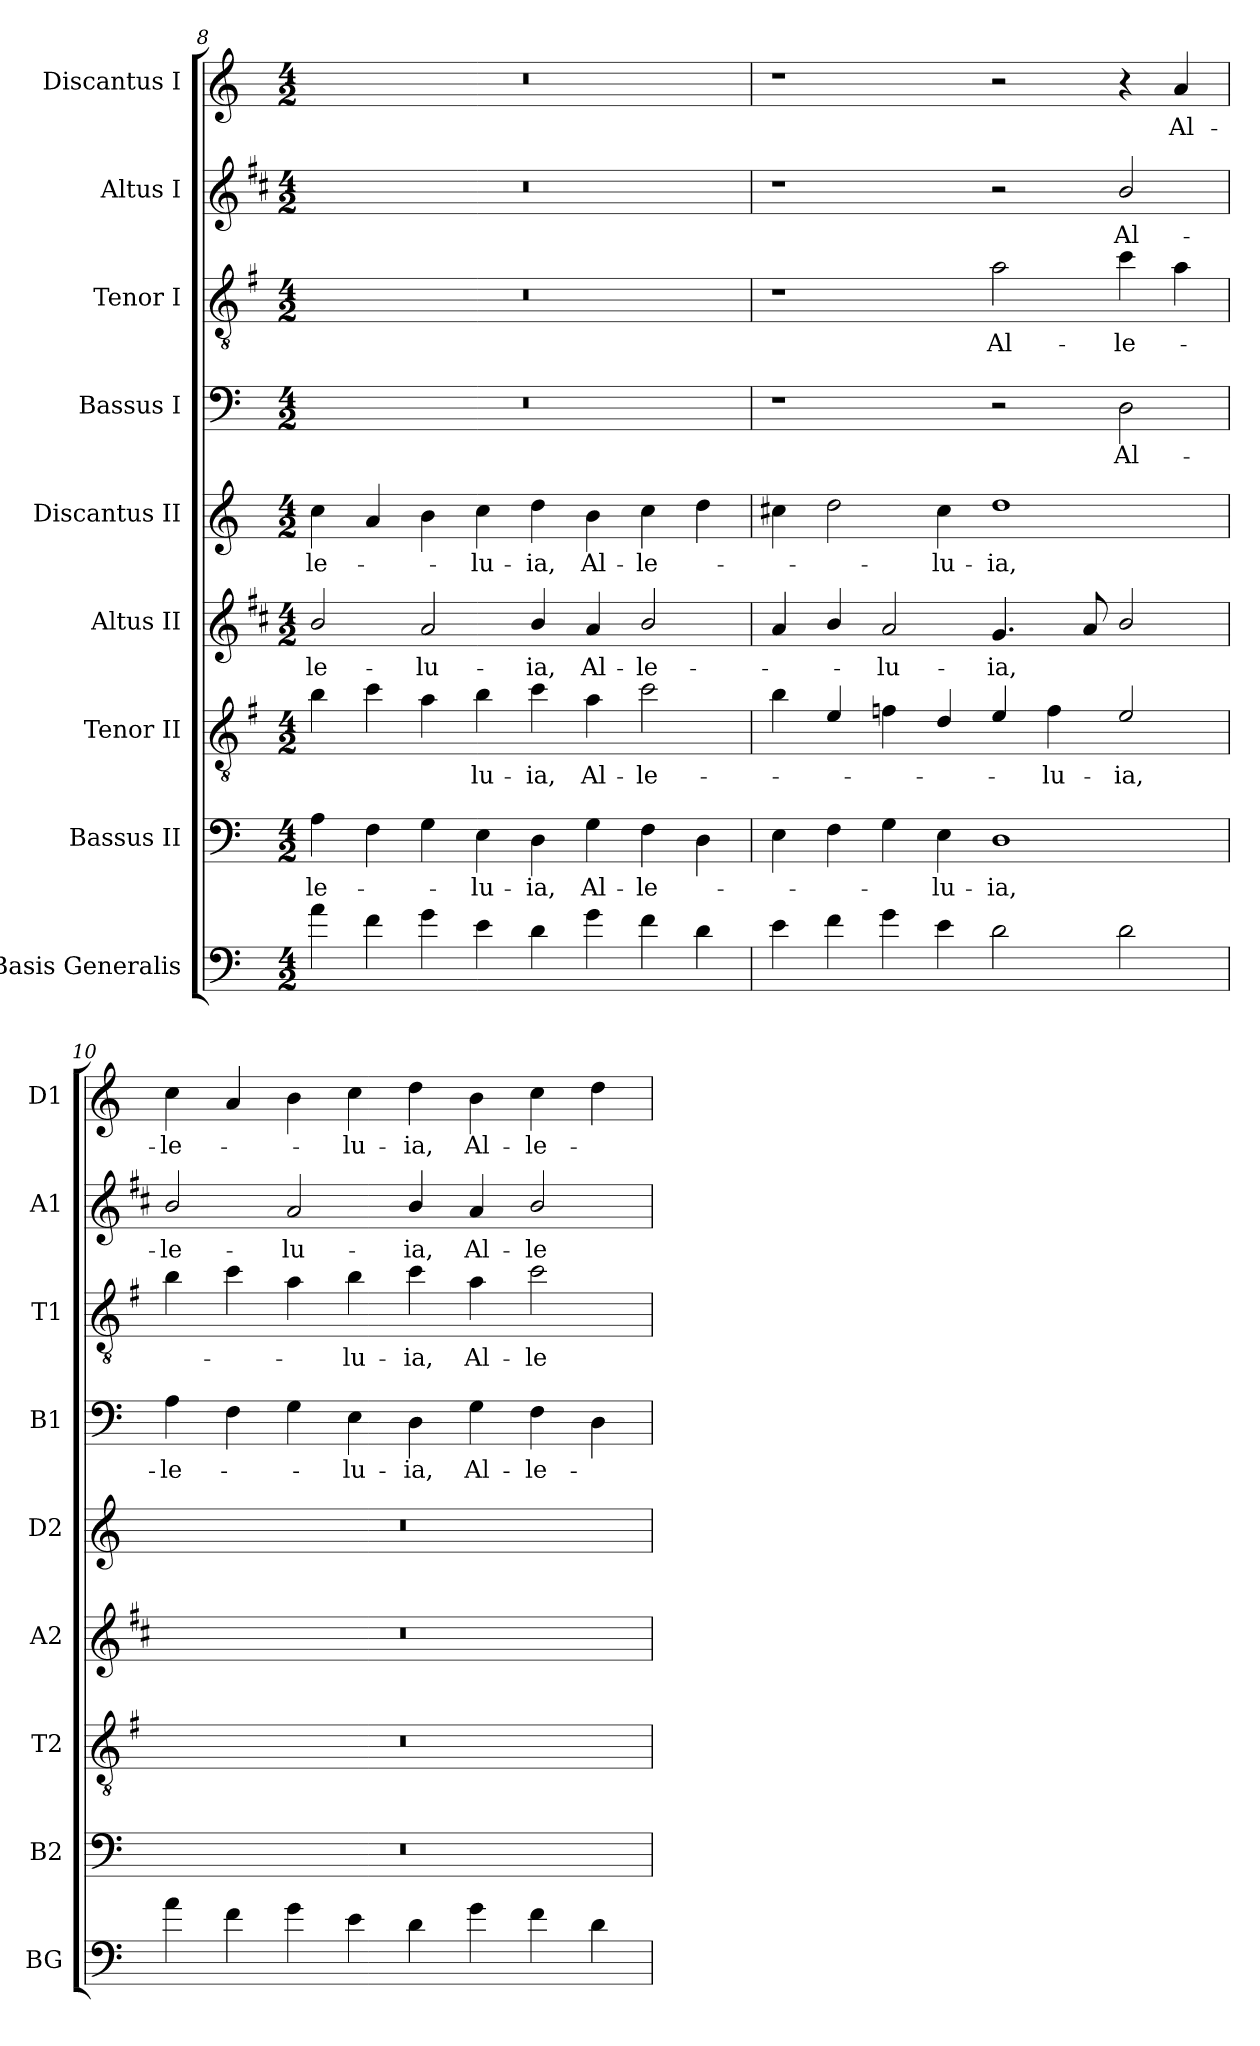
**kern	**kern	**text	**kern	**text	**kern	**text	**kern	**text	**kern	**text	**kern	**text	**kern	**text	**kern	**text
*part9	*part8	*part8	*part7	*part7	*part6	*part6	*part5	*part5	*part4	*part4	*part3	*part3	*part2	*part2	*part1	*part1
*staff9	*staff8	*staff8	*staff7	*staff7	*staff6	*staff6	*staff5	*staff5	*staff4	*staff4	*staff3	*staff3	*staff2	*staff2	*staff1	*staff1
*I"Basis Generalis	*I"Bassus II	*	*I"Tenor II	*	*I"Altus II	*	*I"Discantus II	*	*I"Bassus I	*	*I"Tenor I	*	*I"Altus I	*	*I"Discantus I	*
*I'BG	*I'B2	*	*I'T2	*	*I'A2	*	*I'D2	*	*I'B1	*	*I'T1	*	*I'A1	*	*I'D1	*
!!LO:PB:g=z
*clefF4	*clefF4	*	*clefGv2	*	*clefG2	*	*clefG2	*	*clefF4	*	*clefGv2	*	*clefG2	*	*clefG2	*
*ITrd7c12	*	*	*ITrd4c7	*	*ITrd1c2	*	*	*	*	*	*ITrd4c7	*	*ITrd1c2	*	*	*
*k[]	*k[]	*	*k[]	*	*k[]	*	*k[]	*	*k[]	*	*k[]	*	*k[]	*	*k[]	*
*C:	*C:	*	*C:	*	*C:	*	*C:	*	*C:	*	*C:	*	*C:	*	*C:	*
*M4/2	*M4/2	*	*M4/2	*	*M4/2	*	*M4/2	*	*M4/2	*	*M4/2	*	*M4/2	*	*M4/2	*
=8	=8	=8	=8	=8	=8	=8	=8	=8	=8	=8	=8	=8	=8	=8	=8	=8
!	!	!LO:LY:b	!	!	!	!LO:LY:b	!	!LO:LY:b	!	!	!	!	!	!	!	!
4A\	4A\	-le-	4e\	.	2a/	-le-	4cc\	-le-	0r	.	0r	.	0r	.	0r	.
4F\	4F\	.	4f\	.	.	.	4a/	.	.	.	.	.	.	.	.	.
!	!	!	!	!	!	!LO:LY:b	!	!	!	!	!	!	!	!	!	!
4G\	4G\	.	4d\	.	2g/	-lu-	4b\	.	.	.	.	.	.	.	.	.
!	!	!LO:LY:b	!	!LO:LY:b	!	!	!	!LO:LY:b	!	!	!	!	!	!	!	!
4E\	4E\	-lu-	4e\	-lu-	.	.	4cc\	-lu-	.	.	.	.	.	.	.	.
!	!	!LO:LY:b	!	!LO:LY:b	!	!LO:LY:b	!	!LO:LY:b	!	!	!	!	!	!	!	!
4D\	4D\	-ia,	4f\	-ia,	4a/	-ia,	4dd\	-ia,	.	.	.	.	.	.	.	.
!	!	!LO:LY:b	!	!LO:LY:b	!	!LO:LY:b	!	!LO:LY:b	!	!	!	!	!	!	!	!
4G\	4G\	Al-	4d\	Al-	4g/	Al-	4b\	Al-	.	.	.	.	.	.	.	.
!	!	!LO:LY:b	!	!LO:LY:b	!	!LO:LY:b	!	!LO:LY:b	!	!	!	!	!	!	!	!
4F\	4F\	-le-	2f\	-le-	2a/	-le-	4cc\	-le-	.	.	.	.	.	.	.	.
4D\	4D\	.	.	.	.	.	4dd\	.	.	.	.	.	.	.	.	.
=9	=9	=9	=9	=9	=9	=9	=9	=9	=9	=9	=9	=9	=9	=9	=9	=9
4E\	4E\	.	4e\	.	4g/	.	4cc#X\	.	1r	.	1r	.	1r	.	1r	.
4F\	4F\	.	4A/	.	4a/	.	2dd\	.	.	.	.	.	.	.	.	.
!	!	!	!	!	!	!LO:LY:b	!	!	!	!	!	!	!	!	!	!
4G\	4G\	.	4B-X\	.	2g/	-lu-	.	.	.	.	.	.	.	.	.	.
!	!	!LO:LY:b	!	!	!	!	!	!LO:LY:b	!	!	!	!	!	!	!	!
4E\	4E\	-lu-	4G/	.	.	.	4cc#\	-lu-	.	.	.	.	.	.	.	.
!	!	!LO:LY:b	!	!	!	!LO:LY:b	!	!LO:LY:b	!	!	!	!LO:LY:b	!	!	!	!
2D\	1D	-ia,	4A/	.	4.f/	-ia,	1dd	-ia,	2r	.	2d\	Al-	2r	.	2r	.
!	!	!	!	!LO:LY:b	!	!	!	!	!	!	!	!	!	!	!	!
.	.	.	4B-\	-lu-	.	.	.	.	.	.	.	.	.	.	.	.
.	.	.	.	.	8g/	.	.	.	.	.	.	.	.	.	.	.
!	!	!	!	!LO:LY:b	!	!	!	!	!	!LO:LY:b	!	!LO:LY:b	!	!LO:LY:b	!	!
2D\	.	.	2A/	-ia,	2a/	.	.	.	2D\	Al-	4f\	-le-	2a/	Al-	4r	.
!	!	!	!	!	!	!	!	!	!	!	!	!	!	!	!	!LO:LY:b
.	.	.	.	.	.	.	.	.	.	.	4d\	.	.	.	4a/	Al-
=10	=10	=10	=10	=10	=10	=10	=10	=10	=10	=10	=10	=10	=10	=10	=10	=10
!	!	!	!	!	!	!	!	!	!	!LO:LY:b	!	!	!	!LO:LY:b	!	!LO:LY:b
4A\	0r	.	0r	.	0r	.	0r	.	4A\	-le-	4e\	.	2a/	-le-	4cc\	-le-
4F\	.	.	.	.	.	.	.	.	4F\	.	4f\	.	.	.	4a/	.
!	!	!	!	!	!	!	!	!	!	!	!	!	!	!LO:LY:b	!	!
4G\	.	.	.	.	.	.	.	.	4G\	.	4d\	.	2g/	-lu-	4b\	.
!	!	!	!	!	!	!	!	!	!	!LO:LY:b	!	!LO:LY:b	!	!	!	!LO:LY:b
4E\	.	.	.	.	.	.	.	.	4E\	-lu-	4e\	-lu-	.	.	4cc\	-lu-
!	!	!	!	!	!	!	!	!	!	!LO:LY:b	!	!LO:LY:b	!	!LO:LY:b	!	!LO:LY:b
4D\	.	.	.	.	.	.	.	.	4D\	-ia,	4f\	-ia,	4a/	-ia,	4dd\	-ia,
!	!	!	!	!	!	!	!	!	!	!LO:LY:b	!	!LO:LY:b	!	!LO:LY:b	!	!LO:LY:b
4G\	.	.	.	.	.	.	.	.	4G\	Al-	4d\	Al-	4g/	Al-	4b\	Al-
!	!	!	!	!	!	!	!	!	!	!LO:LY:b	!	!LO:LY:b	!	!LO:LY:b	!	!LO:LY:b
4F\	.	.	.	.	.	.	.	.	4F\	-le-	2f\	-le-	2a/	-le-	4cc\	-le-
4D\	.	.	.	.	.	.	.	.	4D\	.	.	.	.	.	4dd\	.
=	=	=	=	=	=	=	=	=	=	=	=	=	=	=	=	=
*-	*-	*-	*-	*-	*-	*-	*-	*-	*-	*-	*-	*-	*-	*-	*-	*-
